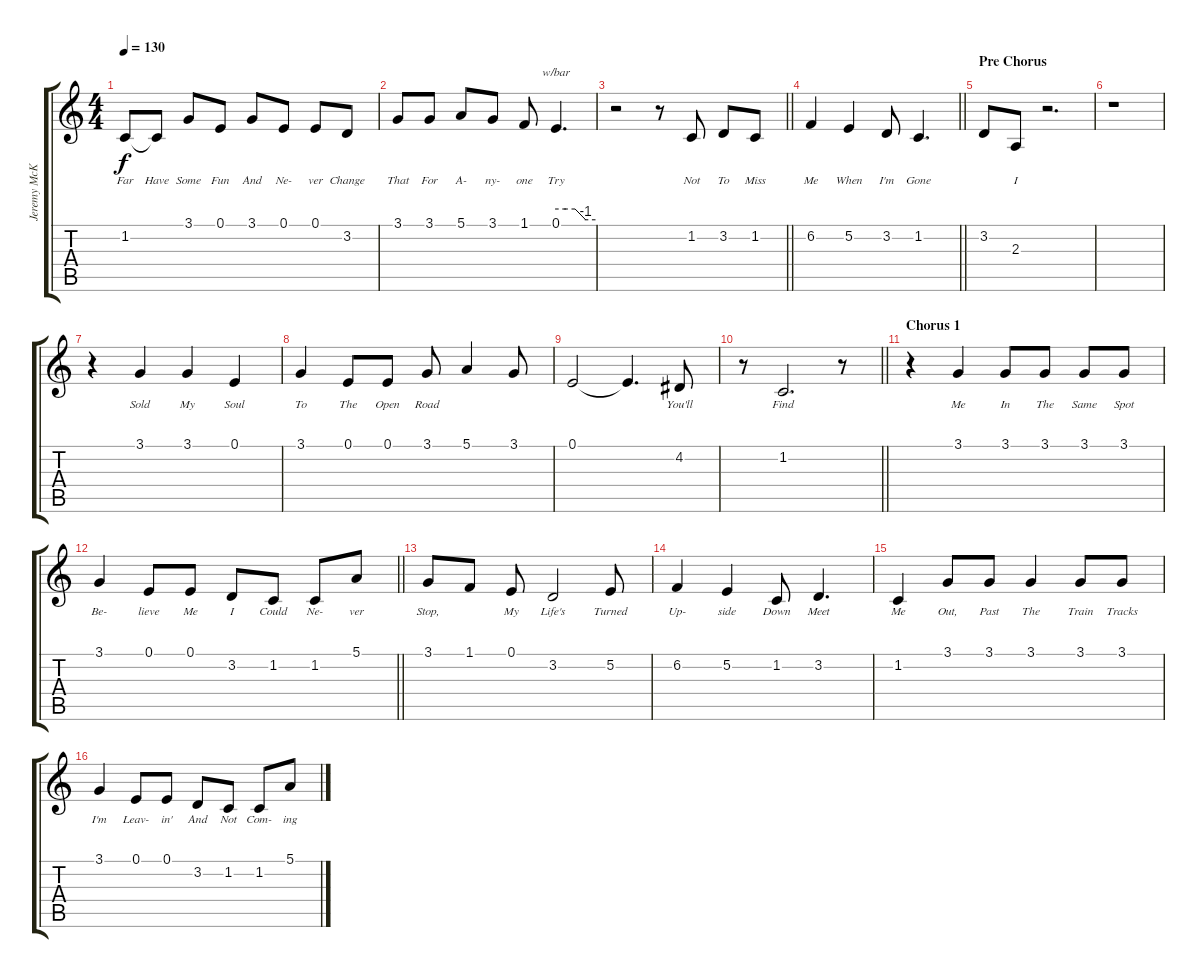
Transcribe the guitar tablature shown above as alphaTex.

\track ("Jeremy McKinnon [Lead Vocals]" "Jeremy McK") {instrument clarinet}
\staff {score tabs}
\tuning (E4 B3 G3 D3 A2 E2) {hide}
\ts (4 4)
\tempo 130
\clef g2
\ks c
1.2{t}.8{lyrics (0 "Far") lyrics (1 "") lyrics (2 "") lyrics (3 "") lyrics (4 "") dy f} 1.2{t}.8{lyrics (0 "Have") lyrics (1 "") lyrics (2 "") lyrics (3 "") lyrics (4 "")} 3.1.8{lyrics (0 "Some") lyrics (1 "") lyrics (2 "") lyrics (3 "") lyrics (4 "")} 0.1.8{lyrics (0 "Fun") lyrics (1 "") lyrics (2 "") lyrics (3 "") lyrics (4 "")} 3.1.8{lyrics (0 "And") lyrics (1 "") lyrics (2 "") lyrics (3 "") lyrics (4 "")} 0.1.8{lyrics (0 "Ne-") lyrics (1 "") lyrics (2 "") lyrics (3 "") lyrics (4 "")} 0.1.8{lyrics (0 "ver") lyrics (1 "") lyrics (2 "") lyrics (3 "") lyrics (4 "")} 3.2.8{lyrics (0 "Change") lyrics (1 "") lyrics (2 "") lyrics (3 "") lyrics (4 "")} |
3.1.8{lyrics (0 "That") lyrics (1 "") lyrics (2 "") lyrics (3 "") lyrics (4 "")} 3.1.8{lyrics (0 "For") lyrics (1 "") lyrics (2 "") lyrics (3 "") lyrics (4 "")} 5.1.8{lyrics (0 "A-") lyrics (1 "") lyrics (2 "") lyrics (3 "") lyrics (4 "")} 3.1.8{lyrics (0 "ny-") lyrics (1 "") lyrics (2 "") lyrics (3 "") lyrics (4 "")} 1.1.8{lyrics (0 "one") lyrics (1 "") lyrics (2 "") lyrics (3 "") lyrics (4 "")} 0.1.4{d tbe (custom default 0 0 15 0 29 0 45 -4 60 -4) lyrics (0 "Try") lyrics (1 "") lyrics (2 "") lyrics (3 "") lyrics (4 "")} |
\barLineRight lightlight
r.2 r.8 1.2.8{lyrics (0 "Not") lyrics (1 "") lyrics (2 "") lyrics (3 "") lyrics (4 "")} 3.2.8{lyrics (0 "To") lyrics (1 "") lyrics (2 "") lyrics (3 "") lyrics (4 "")} 1.2.8{lyrics (0 "Miss") lyrics (1 "") lyrics (2 "") lyrics (3 "") lyrics (4 "")} |
\barLineRight lightlight
6.2.4{lyrics (0 "Me") lyrics (1 "") lyrics (2 "") lyrics (3 "") lyrics (4 "")} 5.2.4{lyrics (0 "When") lyrics (1 "") lyrics (2 "") lyrics (3 "") lyrics (4 "")} 3.2.8{lyrics (0 "I'm") lyrics (1 "") lyrics (2 "") lyrics (3 "") lyrics (4 "")} 1.2.4{d lyrics (0 "Gone") lyrics (1 "") lyrics (2 "") lyrics (3 "") lyrics (4 "")} |
\section ("" "Pre Chorus")
3.2.8{lyrics (0 "") lyrics (1 "") lyrics (2 "") lyrics (3 "") lyrics (4 "")} 2.3.8{lyrics (0 "I") lyrics (1 "") lyrics (2 "") lyrics (3 "") lyrics (4 "")} r.2{d} |
r.1 |
r.4 3.1.4{lyrics (0 "Sold") lyrics (1 "") lyrics (2 "") lyrics (3 "") lyrics (4 "")} 3.1.4{lyrics (0 "My") lyrics (1 "") lyrics (2 "") lyrics (3 "") lyrics (4 "")} 0.1.4{lyrics (0 "Soul") lyrics (1 "") lyrics (2 "") lyrics (3 "") lyrics (4 "")} |
3.1.4{lyrics (0 "To") lyrics (1 "") lyrics (2 "") lyrics (3 "") lyrics (4 "")} 0.1.8{lyrics (0 "The") lyrics (1 "") lyrics (2 "") lyrics (3 "") lyrics (4 "")} 0.1.8{lyrics (0 "Open") lyrics (1 "") lyrics (2 "") lyrics (3 "") lyrics (4 "")} 3.1.8{lyrics (0 "Road") lyrics (1 "") lyrics (2 "") lyrics (3 "") lyrics (4 "")} 5.1.4{lyrics (0 "") lyrics (1 "") lyrics (2 "") lyrics (3 "") lyrics (4 "")} 3.1.8{lyrics (0 "") lyrics (1 "") lyrics (2 "") lyrics (3 "") lyrics (4 "")} |
0.1.2{lyrics (0 "") lyrics (1 "") lyrics (2 "") lyrics (3 "") lyrics (4 "")} 0.1{t}.4{d lyrics (0 "") lyrics (1 "") lyrics (2 "") lyrics (3 "") lyrics (4 "")} 4.2.8{lyrics (0 "You'll") lyrics (1 "") lyrics (2 "") lyrics (3 "") lyrics (4 "")} |
\barLineRight lightlight
r.8 1.2.2{d lyrics (0 "Find") lyrics (1 "") lyrics (2 "") lyrics (3 "") lyrics (4 "")} r.8 |
\section ("" "Chorus 1")
r.4 3.1.4{lyrics (0 "Me") lyrics (1 "") lyrics (2 "") lyrics (3 "") lyrics (4 "")} 3.1.8{lyrics (0 "In") lyrics (1 "") lyrics (2 "") lyrics (3 "") lyrics (4 "")} 3.1.8{lyrics (0 "The") lyrics (1 "") lyrics (2 "") lyrics (3 "") lyrics (4 "")} 3.1.8{lyrics (0 "Same") lyrics (1 "") lyrics (2 "") lyrics (3 "") lyrics (4 "")} 3.1.8{lyrics (0 "Spot") lyrics (1 "") lyrics (2 "") lyrics (3 "") lyrics (4 "")} |
\barLineRight lightlight
3.1.4{lyrics (0 "Be-") lyrics (1 "") lyrics (2 "") lyrics (3 "") lyrics (4 "")} 0.1.8{lyrics (0 "lieve") lyrics (1 "") lyrics (2 "") lyrics (3 "") lyrics (4 "")} 0.1.8{lyrics (0 "Me") lyrics (1 "") lyrics (2 "") lyrics (3 "") lyrics (4 "")} 3.2.8{lyrics (0 "I") lyrics (1 "") lyrics (2 "") lyrics (3 "") lyrics (4 "")} 1.2.8{lyrics (0 "Could") lyrics (1 "") lyrics (2 "") lyrics (3 "") lyrics (4 "")} 1.2.8{lyrics (0 "Ne-") lyrics (1 "") lyrics (2 "") lyrics (3 "") lyrics (4 "")} 5.1.8{lyrics (0 "ver") lyrics (1 "") lyrics (2 "") lyrics (3 "") lyrics (4 "")} |
3.1.8{lyrics (0 "Stop,") lyrics (1 "") lyrics (2 "") lyrics (3 "") lyrics (4 "")} 1.1.8{lyrics (0 "") lyrics (1 "") lyrics (2 "") lyrics (3 "") lyrics (4 "")} 0.1.8{lyrics (0 "My") lyrics (1 "") lyrics (2 "") lyrics (3 "") lyrics (4 "")} 3.2.2{lyrics (0 "Life's") lyrics (1 "") lyrics (2 "") lyrics (3 "") lyrics (4 "")} 5.2.8{lyrics (0 "Turned") lyrics (1 "") lyrics (2 "") lyrics (3 "") lyrics (4 "")} |
6.2.4{lyrics (0 "Up-") lyrics (1 "") lyrics (2 "") lyrics (3 "") lyrics (4 "")} 5.2.4{lyrics (0 "side") lyrics (1 "") lyrics (2 "") lyrics (3 "") lyrics (4 "")} 1.2.8{lyrics (0 "Down") lyrics (1 "") lyrics (2 "") lyrics (3 "") lyrics (4 "")} 3.2.4{d lyrics (0 "Meet") lyrics (1 "") lyrics (2 "") lyrics (3 "") lyrics (4 "")} |
1.2.4{lyrics (0 "Me") lyrics (1 "") lyrics (2 "") lyrics (3 "") lyrics (4 "")} 3.1.8{lyrics (0 "Out,") lyrics (1 "") lyrics (2 "") lyrics (3 "") lyrics (4 "")} 3.1.8{lyrics (0 "Past") lyrics (1 "") lyrics (2 "") lyrics (3 "") lyrics (4 "")} 3.1.4{lyrics (0 "The") lyrics (1 "") lyrics (2 "") lyrics (3 "") lyrics (4 "")} 3.1.8{lyrics (0 "Train") lyrics (1 "") lyrics (2 "") lyrics (3 "") lyrics (4 "")} 3.1.8{lyrics (0 "Tracks") lyrics (1 "") lyrics (2 "") lyrics (3 "") lyrics (4 "")} |
3.1.4{lyrics (0 "I'm") lyrics (1 "") lyrics (2 "") lyrics (3 "") lyrics (4 "")} 0.1.8{lyrics (0 "Leav-") lyrics (1 "") lyrics (2 "") lyrics (3 "") lyrics (4 "")} 0.1.8{lyrics (0 "in'") lyrics (1 "") lyrics (2 "") lyrics (3 "") lyrics (4 "")} 3.2.8{lyrics (0 "And") lyrics (1 "") lyrics (2 "") lyrics (3 "") lyrics (4 "")} 1.2.8{lyrics (0 "Not") lyrics (1 "") lyrics (2 "") lyrics (3 "") lyrics (4 "")} 1.2.8{lyrics (0 "Com-") lyrics (1 "") lyrics (2 "") lyrics (3 "") lyrics (4 "")} 5.1.8{lyrics (0 "ing") lyrics (1 "") lyrics (2 "") lyrics (3 "") lyrics (4 "")}
